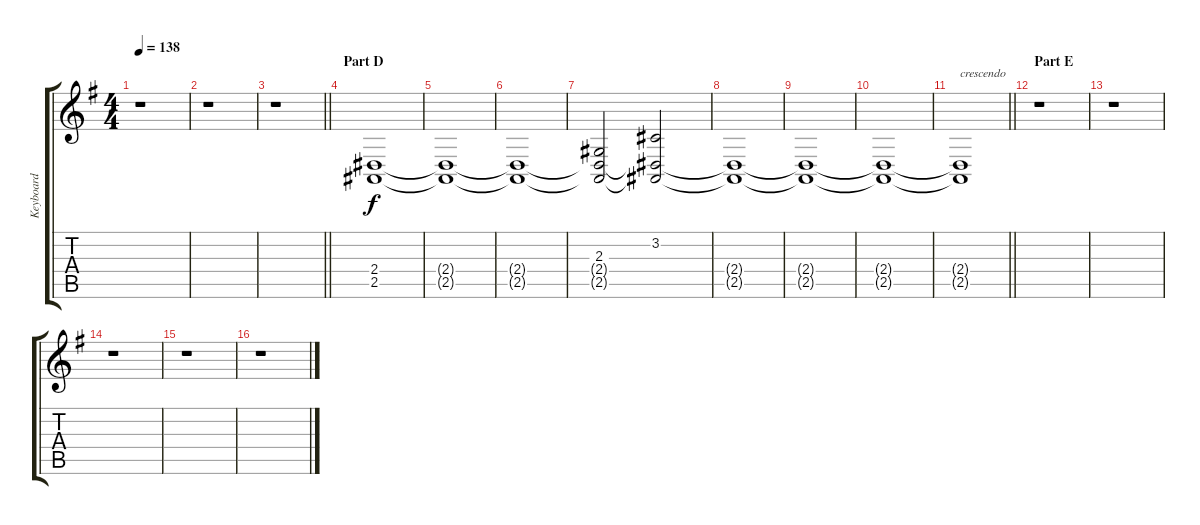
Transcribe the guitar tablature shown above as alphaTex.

\track ("Keyboard" "Keyboard") {instrument pad3polysynth}
\staff {score tabs}
\tuning (Eb4 Bb3 Gb3 Db3 Ab2 Eb2) {hide}
\ts (4 4)
\tempo 138
\clef g2
\ks g
r.1{dy f} |
r.1 |
\barLineRight lightlight
r.1 |
\section ("" "Part D")
(2.4 2.5).1 |
(2.4{t} 2.5{t}).1 |
(2.4{t} 2.5{t}).1 |
(2.3 2.4{t} 2.5{t}).2 (3.2 2.4{t} 2.5{t}).2 |
(2.4{t} 2.5{t}).1 |
(2.4{t} 2.5{t}).1 |
(2.4{t} 2.5{t}).1 |
\barLineRight lightlight
(2.4{t} 2.5{t}).1{txt "crescendo"} |
\section ("" "Part E")
r.1 |
r.1 |
r.1 |
r.1 |
r.1
